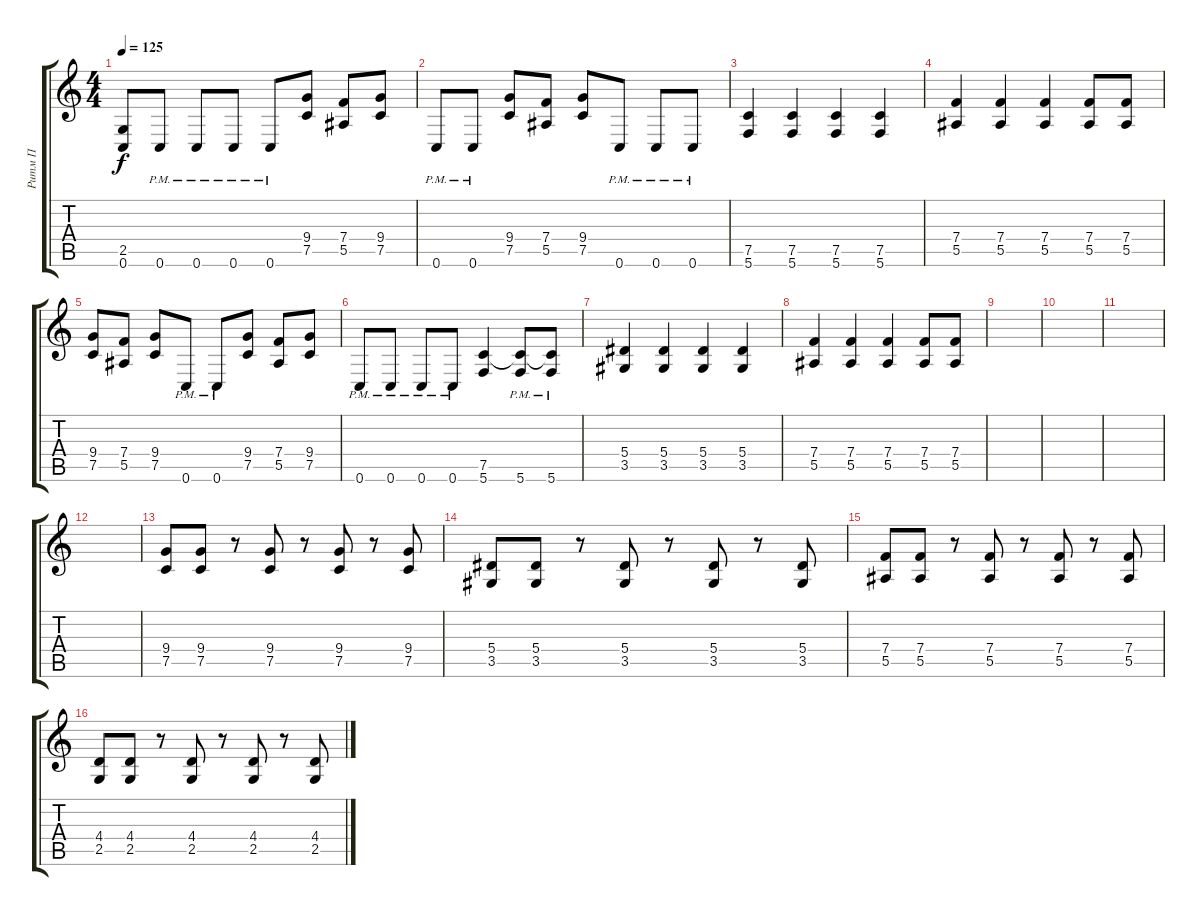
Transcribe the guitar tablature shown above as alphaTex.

\track ("Ритм П" "Ритм П") {instrument overdrivenguitar}
\staff {score tabs}
\tuning (C4 G3 Eb3 Bb2 F2 C2) {hide}
\ts (4 4)
\tempo 125
\clef g2
\ks c
(2.5 0.6).8{dy f} 0.6{pm}.8 0.6{pm}.8 0.6{pm}.8 0.6{pm}.8 (9.4 7.5).8 (7.4 5.5).8 (9.4 7.5).8 |
0.6{pm}.8 0.6{pm}.8 (9.4 7.5).8 (7.4 5.5).8 (9.4 7.5).8 0.6{pm}.8 0.6{pm}.8 0.6{pm}.8 |
(7.5 5.6).4 (7.5 5.6).4 (7.5 5.6).4 (7.5 5.6).4 |
(7.4 5.5).4 (7.4 5.5).4 (7.4 5.5).4 (7.4 5.5).8 (7.4 5.5).8 |
(9.4 7.5).8 (7.4 5.5).8 (9.4 7.5).8 0.6{pm}.8 0.6{pm}.8 (9.4 7.5).8 (7.4 5.5).8 (9.4 7.5).8 |
0.6{pm}.8 0.6{pm}.8 0.6{pm}.8 0.6{pm}.8 (7.5 5.6).4 (7.5{t} 5.6{pm}).8 (7.5{t} 5.6{pm}).8 |
(5.4 3.5).4 (5.4 3.5).4 (5.4 3.5).4 (5.4 3.5).4 |
(7.4 5.5).4 (7.4 5.5).4 (7.4 5.5).4 (7.4 5.5).8 (7.4 5.5).8 |
|
|
|
|
(9.4 7.5).8 (9.4 7.5).8 r.8 (9.4 7.5).8 r.8 (9.4 7.5).8 r.8 (9.4 7.5).8 |
(5.4 3.5).8 (5.4 3.5).8 r.8 (5.4 3.5).8 r.8 (5.4 3.5).8 r.8 (5.4 3.5).8 |
(7.4 5.5).8 (7.4 5.5).8 r.8 (7.4 5.5).8 r.8 (7.4 5.5).8 r.8 (7.4 5.5).8 |
(4.4 2.5).8 (4.4 2.5).8 r.8 (4.4 2.5).8 r.8 (4.4 2.5).8 r.8 (4.4 2.5).8
